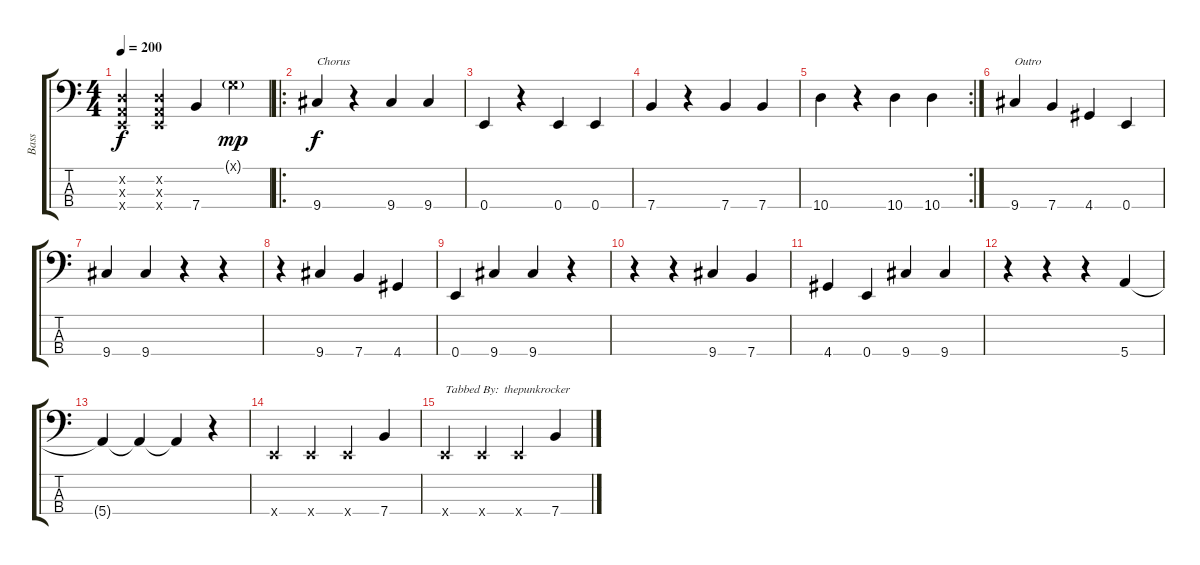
\track ("Bass" "Bass") {instrument electricbasspick}
\staff {score tabs}
\tuning (G2 D2 A1 E1) {hide}
\ts (4 4)
\tempo 200
\clef f4
\ks c
(0.2{x} 0.3{x} 0.4{x}).4{dy f} (0.2{x} 0.3{x} 0.4{x}).4 7.4.4 0.1{g x}.4{dy mp} |
\ro
9.4.4{txt "Chorus" dy f} r.4 9.4.4 9.4.4 |
0.4.4 r.4 0.4.4 0.4.4 |
7.4.4 r.4 7.4.4 7.4.4 |
\rc 2
10.4.4 r.4 10.4.4 10.4.4 |
9.4.4{txt "Outro"} 7.4.4 4.4.4 0.4.4 |
9.4.4 9.4.4 r.4 r.4 |
r.4 9.4.4 7.4.4 4.4.4 |
0.4.4 9.4.4 9.4.4 r.4 |
r.4 r.4 9.4.4 7.4.4 |
4.4.4 0.4.4 9.4.4 9.4.4 |
r.4 r.4 r.4 5.4.4 |
5.4{t}.4 5.4{t}.4 5.4{t}.4 r.4 |
0.4{x}.4 0.4{x}.4 0.4{x}.4 7.4.4 |
0.4{x}.4{txt "Tabbed By:  thepunkrocker"} 0.4{x}.4 0.4{x}.4 7.4.4
